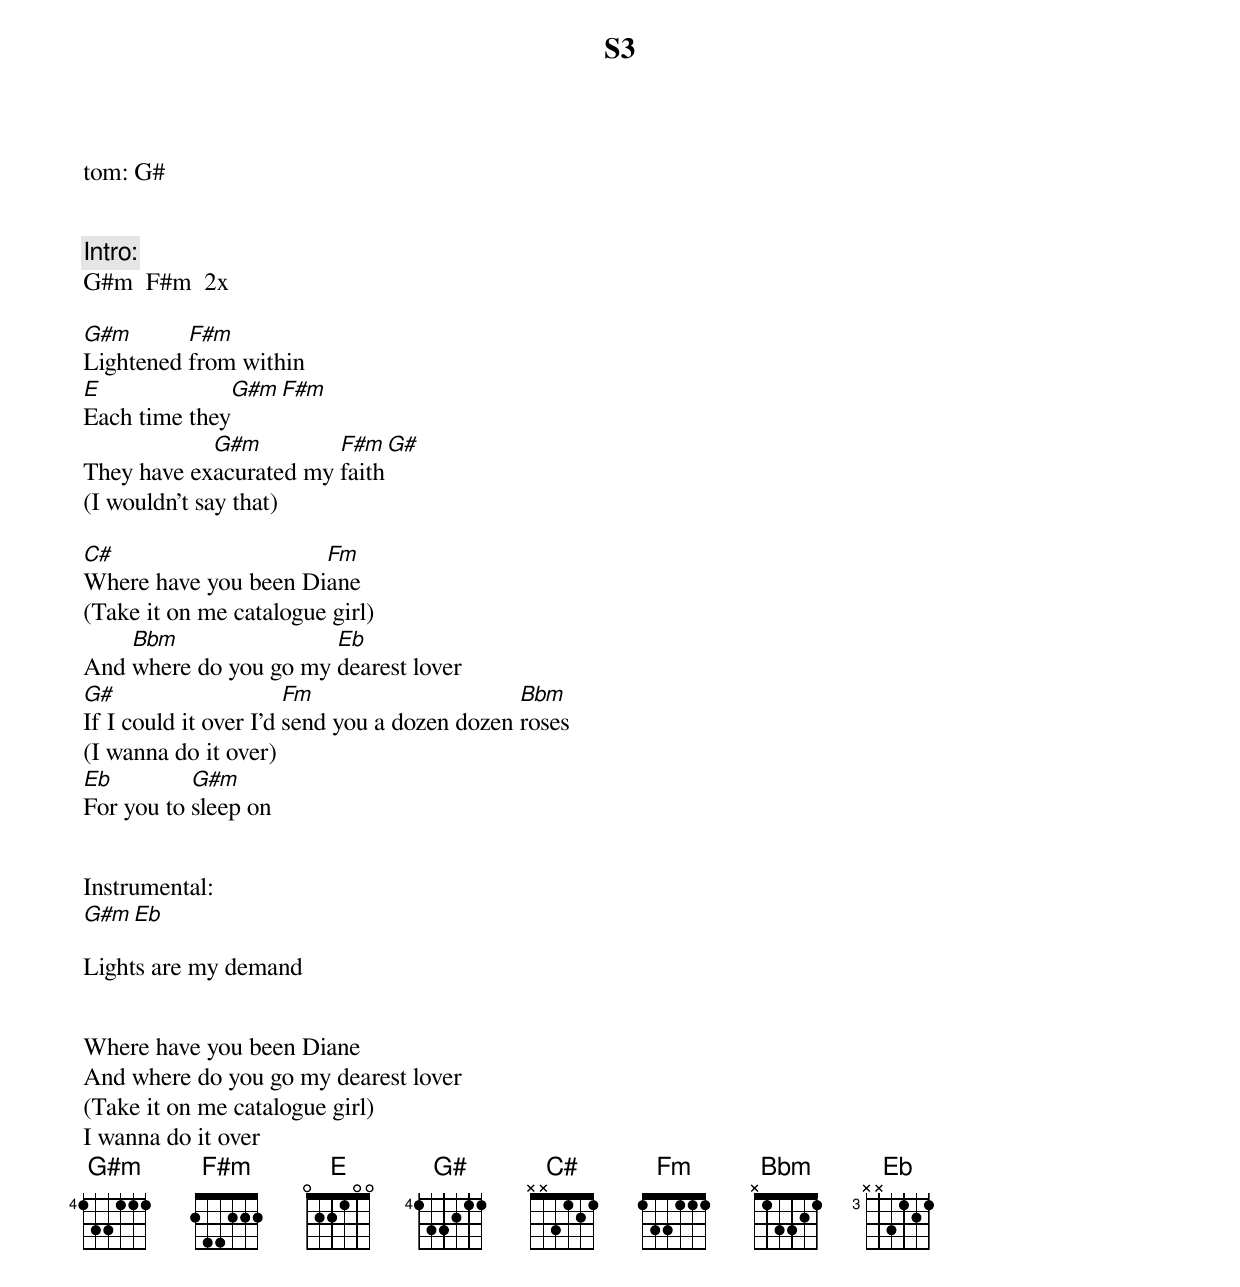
S3
tom: G#


Intro:
G#m  F#m  2x

G#m       F#m
Lightened from within
E             G#m F#m
Each time they
            G#m         F#m     G#
They have exacurated my faith
(I wouldn't say that)

C#                    Fm
Where have you been Diane
(Take it on me catalogue girl)
    Bbm                Eb
And where do you go my dearest lover
G#                     Fm                     Bbm
If I could it over I'd send you a dozen dozen roses
(I wanna do it over)
Eb         G#m
For you to sleep on


Instrumental:
G#m  Eb

Lights are my demand


Where have you been Diane
And where do you go my dearest lover
(Take it on me catalogue girl)
I wanna do it over
